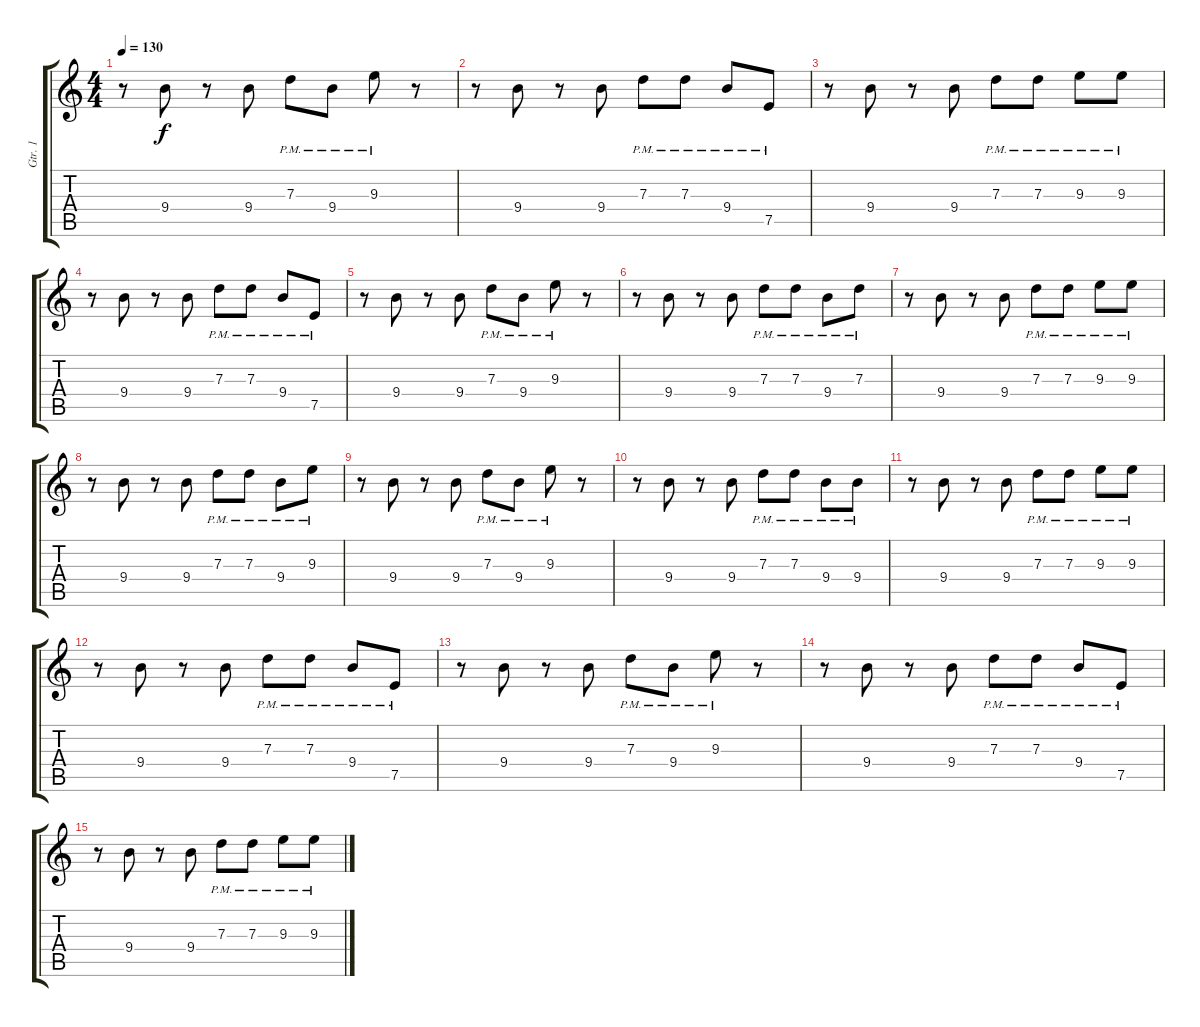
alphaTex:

\track ("Gtr. 1" "Gtr. 1") {instrument overdrivenguitar}
\staff {score tabs}
\tuning (E4 B3 G3 D3 A2 E2) {hide}
\ts (4 4)
\tempo 130
\clef g2
\ks c
r.8{dy f} 9.4.8 r.8 9.4.8 7.3{pm}.8 9.4{pm}.8 9.3{pm}.8 r.8 |
r.8 9.4.8 r.8 9.4.8 7.3{pm}.8 7.3{pm}.8 9.4{pm}.8 7.5{pm}.8 |
r.8 9.4.8 r.8 9.4.8 7.3{pm}.8 7.3{pm}.8 9.3{pm}.8 9.3{pm}.8 |
r.8 9.4.8 r.8 9.4.8 7.3{pm}.8 7.3{pm}.8 9.4{pm}.8 7.5{pm}.8 |
r.8 9.4.8 r.8 9.4.8 7.3{pm}.8 9.4{pm}.8 9.3{pm}.8 r.8 |
r.8 9.4.8 r.8 9.4.8 7.3{pm}.8 7.3{pm}.8 9.4{pm}.8 7.3{pm}.8 |
r.8 9.4.8 r.8 9.4.8 7.3{pm}.8 7.3{pm}.8 9.3{pm}.8 9.3{pm}.8 |
r.8 9.4.8 r.8 9.4.8 7.3{pm}.8 7.3{pm}.8 9.4{pm}.8 9.3{pm}.8 |
r.8 9.4.8 r.8 9.4.8 7.3{pm}.8 9.4{pm}.8 9.3{pm}.8 r.8 |
r.8 9.4.8 r.8 9.4.8 7.3{pm}.8 7.3{pm}.8 9.4{pm}.8 9.4{pm}.8 |
r.8 9.4.8 r.8 9.4.8 7.3{pm}.8 7.3{pm}.8 9.3{pm}.8 9.3{pm}.8 |
r.8 9.4.8 r.8 9.4.8 7.3{pm}.8 7.3{pm}.8 9.4{pm}.8 7.5{pm}.8 |
r.8 9.4.8 r.8 9.4.8 7.3{pm}.8 9.4{pm}.8 9.3{pm}.8 r.8 |
r.8 9.4.8 r.8 9.4.8 7.3{pm}.8 7.3{pm}.8 9.4{pm}.8 7.5{pm}.8 |
r.8 9.4.8 r.8 9.4.8 7.3{pm}.8 7.3{pm}.8 9.3{pm}.8 9.3{pm}.8
